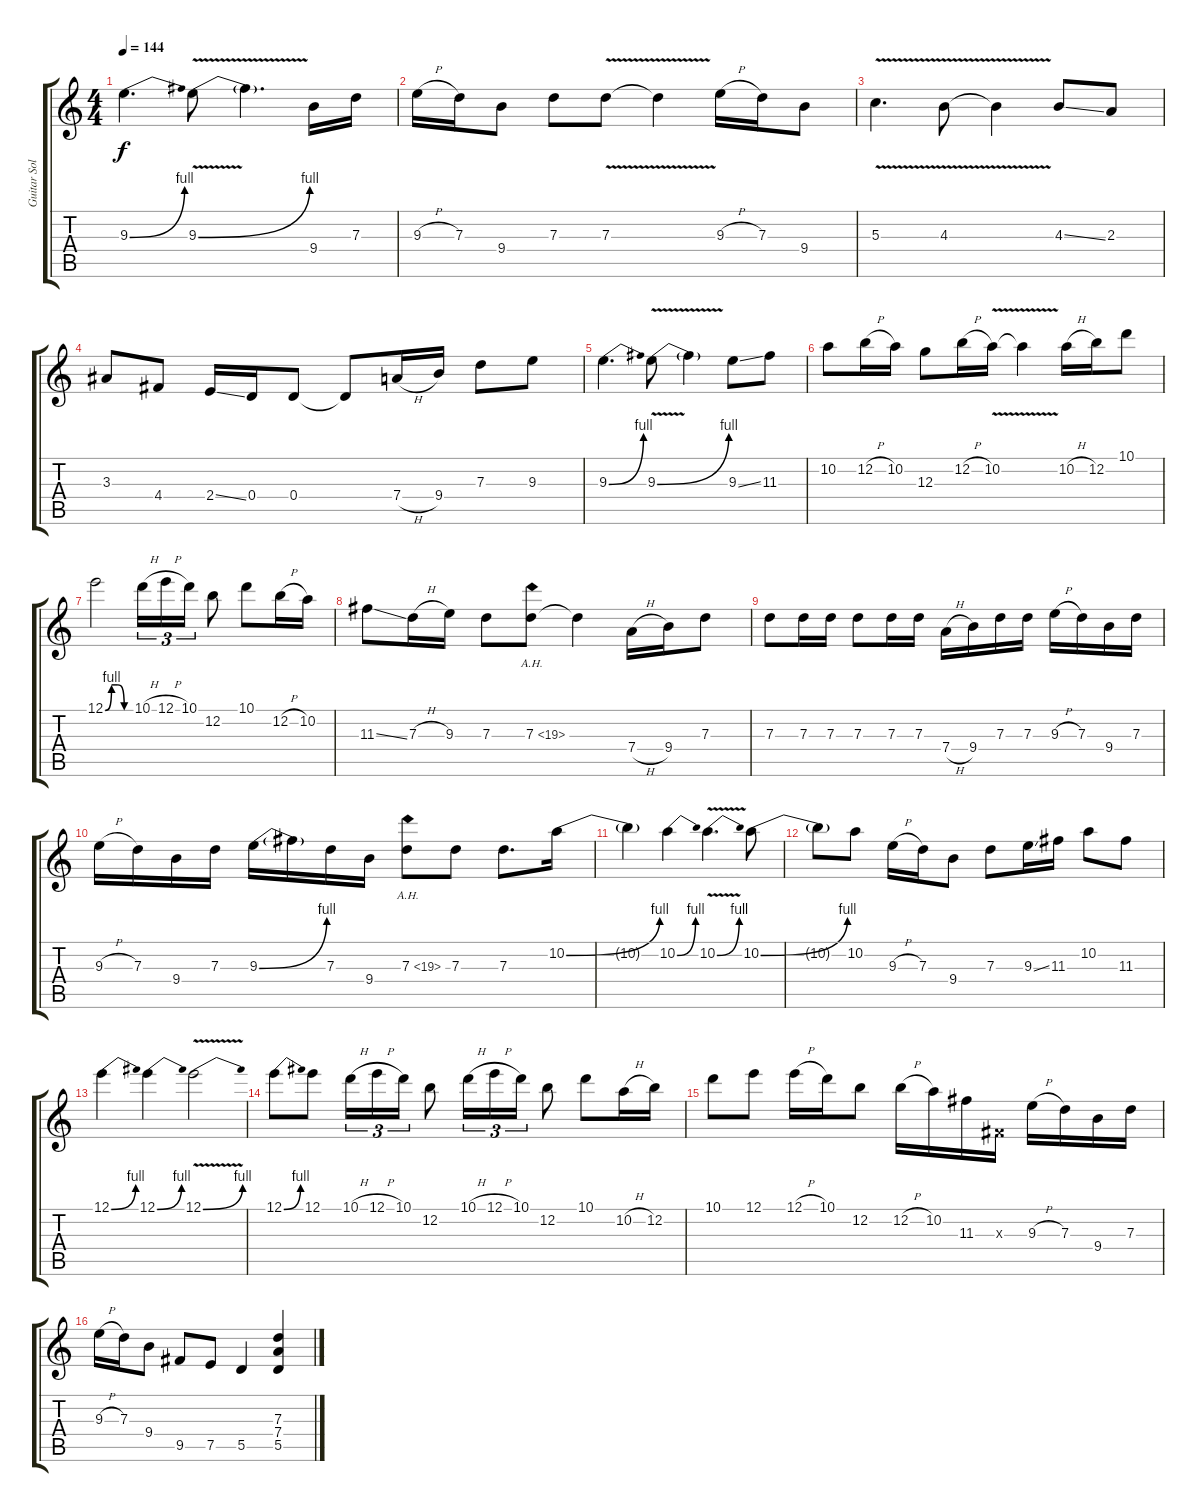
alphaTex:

\track ("Guitar Solo" "Guitar Sol") {instrument distortionguitar}
\staff {score tabs}
\tuning (E4 B3 G3 D3 A2 E2) {hide}
\ts (4 4)
\tempo 144
\clef g2
\ks c
9.3{be (bend 0 0 60 4)}.4{d dy f} 9.3{be (bend 0 0 60 4) v}.8 9.3{t}.4{d} 9.4.16 7.3.16 |
9.3{h}.16 7.3.16 9.4.8 7.3.8 7.3{v}.8 7.3{t}.4 9.3{h}.16 7.3.16 9.4.8 |
5.3{v}.4{d} 4.3{v}.8 4.3{t}.4 4.3{ss}.8 2.3.8 |
3.3.8 4.4.8 2.4{ss}.16 0.4.16 0.4.8 0.4{t}.8 7.4{h}.16 9.4.16 7.3.8 9.3.8 |
9.3{be (bend 0 0 60 4)}.4{d} 9.3{be (bend 0 0 60 4) v}.8 9.3{t}.4 9.3{ss}.8 11.3.8 |
10.2.8 12.2{h}.16 10.2.16 12.3.8 12.2{h}.16 10.2{v}.16 10.2{t}.4 10.2{h}.16 12.2.16 10.1.8 |
12.1{be (custom 0 0 15 4 30 4 45 0 60 0)}.2 10.1{h}.16{tu (3 2)} 12.1{h}.16{tu (3 2)} 10.1.16{tu (3 2)} 12.2.8 10.1.8 12.2{h}.16 10.2.16 |
11.3{ss}.8 7.3{h}.16 9.3.16 7.3.8 7.3{ah 12}.8 7.3{t}.4 7.4{h}.16 9.4.16 7.3.8 |
7.3.8 7.3.16 7.3.16 7.3.8 7.3.16 7.3.16 7.4{h}.16 9.4.16 7.3.16 7.3.16 9.3{h}.16 7.3.16 9.4.16 7.3.16 |
9.3{h}.16 7.3.16 9.4.16 7.3.16 9.3{be (bend 0 0 60 4)}.16 9.3{t}.16 7.3.16 9.4.16 7.3{ah 12}.8 7.3.8 7.3.8{d} 10.2{be (bend 0 0 60 4)}.16 |
10.2{t}.4 10.2{be (bend 0 0 60 4)}.4 10.2{be (bend 0 0 60 4) v}.4{d} 10.2{be (bend 0 0 60 4)}.8 |
10.2{t}.8 10.2.8 9.3{h}.16 7.3.16 9.4.8 7.3.8 9.3{ss}.16 11.3.16 10.2.8 11.3.8 |
12.1{be (bend 0 0 60 4)}.4 12.1{be (bend 0 0 60 4)}.4 12.1{be (bend 0 0 60 4) v}.2 |
12.1{be (bend 0 0 60 4)}.8 12.1.8 10.1{h}.16{tu (3 2)} 12.1{h}.16{tu (3 2)} 10.1.16{tu (3 2)} 12.2.8 10.1{h}.16{tu (3 2)} 12.1{h}.16{tu (3 2)} 10.1.16{tu (3 2)} 12.2.8 10.1.8 10.2{h}.16 12.2.16 |
10.1.8 12.1.8 12.1{h}.16 10.1.16 12.2.8 12.2{h}.16 10.2.16 11.3.16 -1.3{x}.16 9.3{h}.16 7.3.16 9.4.16 7.3.16 |
9.3{h}.16 7.3.16 9.4.8 9.5.8 7.5.8 5.5.4 (7.3 7.4 5.5).4
